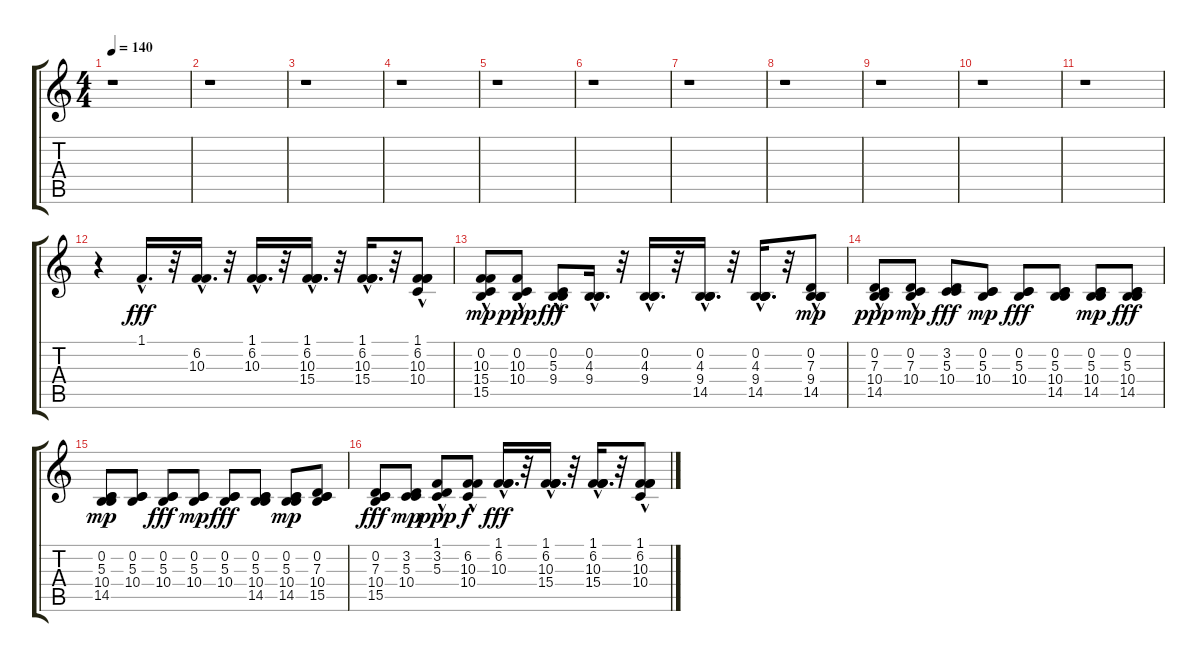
\track "" {instrument synthbrass1}
\staff {score tabs}
\tuning (E4 B3 G3 D3 A2 E2) {hide}
\ts (4 4)
\tempo 140
\clef g2
\ks c
r.1{dy f} |
r.1 |
r.1 |
r.1 |
r.1 |
r.1 |
r.1 |
r.1 |
r.1 |
r.1 |
r.1 |
r.4 1.1{hac}.16{d dy fff} r.32 (6.2{hac} 10.3{hac}).16{d} r.32 (1.1{hac} 6.2{hac} 10.3{hac}).16{d} r.32 (1.1{hac} 6.2{hac} 10.3{hac} 15.4{hac}).16{d} r.32 (1.1{hac} 6.2{hac} 10.3{hac} 15.4{hac}).16{d} r.32 (1.1{hac} 6.2{hac} 10.3{hac} 10.4).8 |
(0.2 10.3{hac} 15.4{hac} 15.5).8{dy mp} (0.2 10.3{hac} 10.4).8{dy ppp} (0.2{hac} 5.3 9.4{hac}).8{dy fff} (0.2{hac} 4.3{hac} 9.4{hac}).16{d} r.32 (0.2{hac} 4.3{hac} 9.4{hac}).16{d} r.32 (0.2{hac} 4.3{hac} 9.4{hac} 14.5{hac}).16{d} r.32 (0.2{hac} 4.3{hac} 9.4{hac} 14.5{hac}).16{d} r.32 (0.2{hac} 7.3 9.4{hac} 14.5{hac}).8{dy mp} |
(0.2{hac} 7.3 10.4 14.5{hac}).8{dy ppp} (0.2{hac} 7.3 10.4).8{dy mp} (3.2 5.3 10.4).8{dy fff} (0.2 5.3 10.4).8{dy mp} (0.2 5.3 10.4).8{dy fff} (0.2 5.3 10.4 14.5).8 (0.2 5.3 10.4 14.5).8{dy mp} (0.2 5.3 10.4 14.5).8{dy fff} |
(0.2 5.3 10.4 14.5).8{dy mp} (0.2 5.3 10.4).8 (0.2 5.3 10.4).8{dy fff} (0.2 5.3 10.4).8{dy mp} (0.2 5.3 10.4).8{dy fff} (0.2 5.3 10.4 14.5).8 (0.2 5.3 10.4 14.5).8{dy mp} (0.2 7.3 10.4 15.5).8 |
(0.2 7.3 10.4 15.5).8{dy fff} (3.2 5.3 10.4).8{dy mp} (1.1{hac} 3.2 5.3).8{dy ppp} (6.2{hac} 10.3{hac} 10.4).8{dy f} (1.1{hac} 6.2{hac} 10.3{hac}).16{d dy fff} r.32 (1.1{hac} 6.2{hac} 10.3{hac} 15.4{hac}).16{d} r.32 (1.1{hac} 6.2{hac} 10.3{hac} 15.4{hac}).16{d} r.32 (1.1{hac} 6.2{hac} 10.3{hac} 10.4).8
